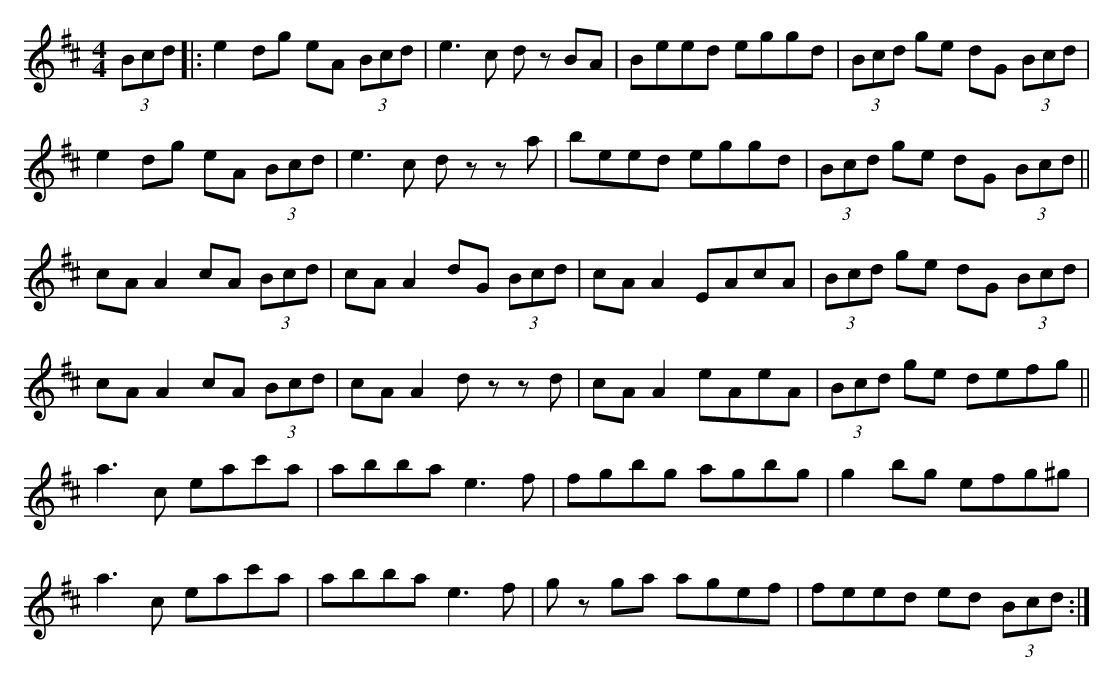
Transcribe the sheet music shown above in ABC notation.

X:1
M:4/4
K:Edor
(3Bcd|:e2dg eA (3Bcd|e3 c dz BA|Beed eggd|(3Bcd ge dG (3Bcd|
e2dg eA (3Bcd|e3 c dz za|beed eggd|(3Bcd ge dG (3Bcd||
cA A2 cA (3Bcd|cA A2 dG (3Bcd|cA A2 EAcA|(3Bcd ge dG (3Bcd|
cA A2 cA (3Bcd|cA A2 dz zd|cA A2 eAeA|(3Bcd ge defg||
a3 c eac'a|abba e3 f|fgbg agbg|g2 bg efg^g|
a3 c eac'a|abba e3 f|gz ga agef|feed ed (3Bcd:|
